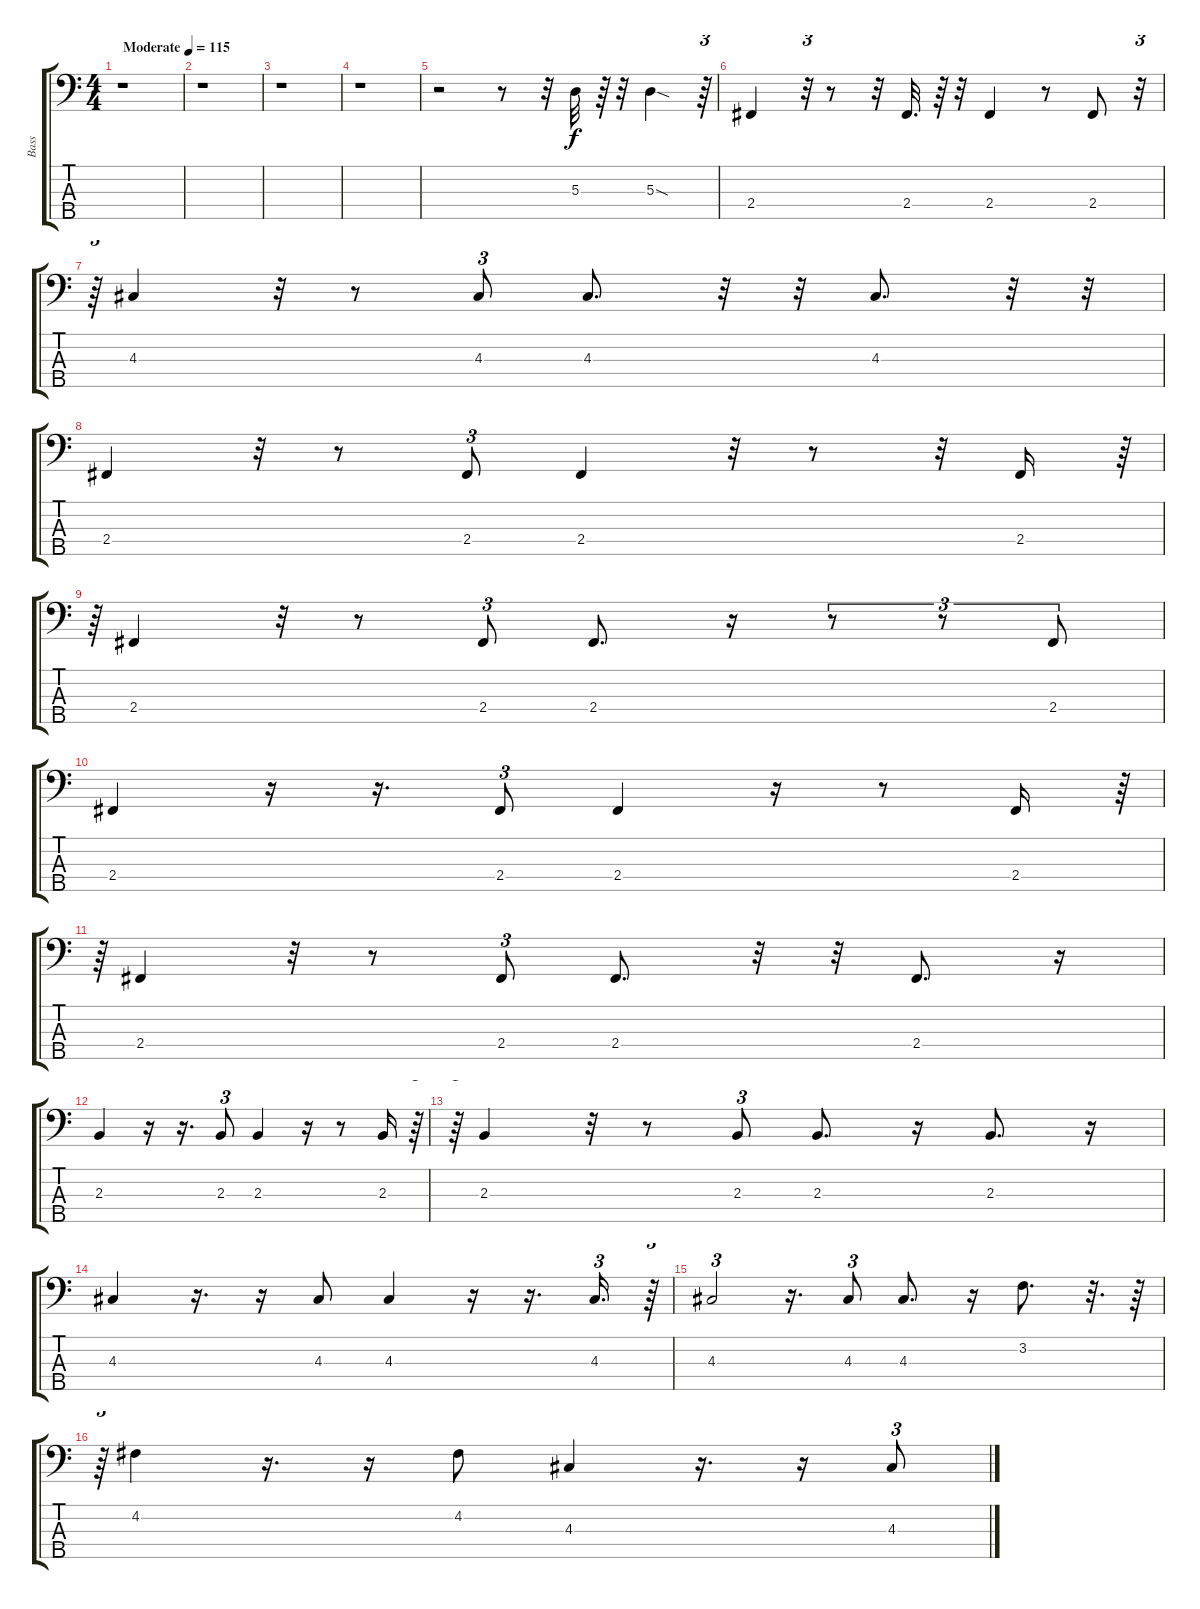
\track ("Bass" "Bass") {instrument electricbassfinger}
\staff {score tabs}
\tuning (G2 D2 A1 E1 B0) {hide}
\ts (4 4)
\tempo (115 "Moderate")
\clef f4
\ks c
r.1{dy f instrument electricbassfinger} |
r.1 |
r.1 |
r.1 |
r.2 r.8 r.32 5.3.32 r.64 r.32 5.3{sod}.4 r.64{tu (3 2) balance 8} |
2.4.4 r.32{tu (3 2)} r.8 r.32 2.4.32{d} r.64 r.32 2.4.4 r.8 2.4.8 r.32{tu (3 2)} |
r.64{tu (3 2)} 4.3.4 r.32 r.8 4.3.8{tu (3 2)} 4.3.8{d} r.32 r.32 4.3.8{d} r.32 r.32 |
2.4.4 r.32 r.8 2.4.8{tu (3 2)} 2.4.4 r.32 r.8 r.32 2.4.16 r.64{tu (3 2)} |
r.64{tu (3 2)} 2.4.4 r.32 r.8 2.4.8{tu (3 2)} 2.4.8{d} r.16 r.8{tu (3 2)} r.8{tu (3 2)} 2.4.8{tu (3 2)} |
2.4.4 r.16 r.16{d} 2.4.8{tu (3 2)} 2.4.4 r.16 r.8 2.4.16 r.64{tu (3 2)} |
r.64{tu (3 2)} 2.4.4 r.32 r.8 2.4.8{tu (3 2)} 2.4.8{d} r.32 r.32 2.4.8{d} r.16 |
2.3.4 r.16 r.16{d} 2.3.8{tu (3 2)} 2.3.4 r.16 r.8 2.3.16 r.64{tu (3 2)} |
r.64{tu (3 2)} 2.3.4 r.32 r.8 2.3.8{tu (3 2)} 2.3.8{d} r.16 2.3.8{d} r.16 |
4.3.4 r.16{d} r.16 4.3.8 4.3.4 r.16 r.16{d} 4.3.16{d tu (3 2)} r.64{tu (3 2)} |
4.3.2{tu (3 2)} r.16{d} 4.3.8{tu (3 2)} 4.3.8{d} r.16 3.2.8{d} r.32{d} r.64 |
r.64{tu (3 2)} 4.2.4 r.16{d} r.16 4.2.8 4.3.4 r.16{d} r.16 4.3.8{tu (3 2)}
